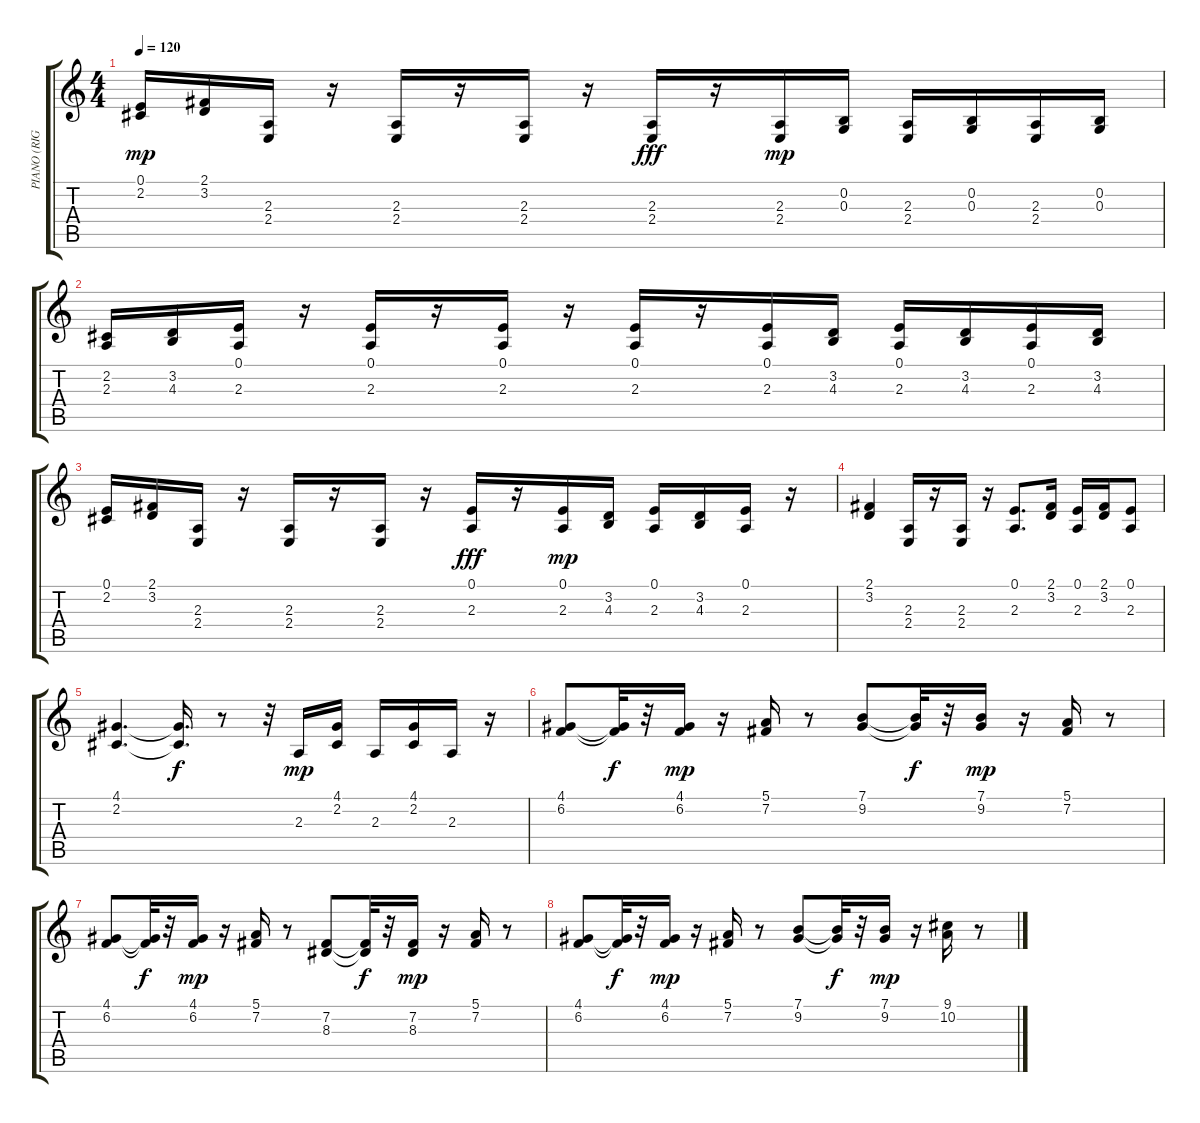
\track ("PIANO (RIGHT)    " "PIANO (RIG") {instrument acousticgrandpiano}
\staff {score tabs}
\tuning (E4 B3 G3 D3 A2 E2) {hide}
\ts (4 4)
\tempo 120
\clef g2
\ks c
(0.1 2.2).16{dy mp} (2.1 3.2).16 (2.3 2.4).16 r.16 (2.3 2.4).16 r.16 (2.3 2.4).16 r.16 (2.3 2.4).16{dy fff} r.16 (2.3 2.4).16{dy mp} (0.2 0.3).16 (2.3 2.4).16 (0.2 0.3).16 (2.3 2.4).16 (0.2 0.3).16 |
(2.2 2.3).16 (3.2 4.3).16 (0.1 2.3).16 r.16 (0.1 2.3).16 r.16 (0.1 2.3).16 r.16 (0.1 2.3).16 r.16 (0.1 2.3).16 (3.2 4.3).16 (0.1 2.3).16 (3.2 4.3).16 (0.1 2.3).16 (3.2 4.3).16 |
(0.1 2.2).16 (2.1 3.2).16 (2.3 2.4).16 r.16 (2.3 2.4).16 r.16 (2.3 2.4).16 r.16 (0.1 2.3).16{dy fff} r.16 (0.1 2.3).16{dy mp} (3.2 4.3).16 (0.1 2.3).16 (3.2 4.3).16 (0.1 2.3).16 r.16 |
(2.1 3.2).4 (2.3 2.4).16 r.16 (2.3 2.4).16 r.16 (0.1 2.3).8{d} (2.1 3.2).16 (0.1 2.3).16 (2.1 3.2).16 (0.1 2.3).8 |
(4.1 2.2).4{d} (4.1{t} 2.2{t}).16{d dy f} r.8 r.32 2.3.16{dy mp} (4.1 2.2).16 2.3.16 (4.1 2.2).16 2.3.16 r.16 |
(4.1 6.2).8 (4.1{t} 6.2{t}).32{dy f} r.32 (4.1 6.2).16{dy mp} r.16 (5.1 7.2).16 r.8 (7.1 9.2).8 (7.1{t} 9.2{t}).32{dy f} r.32 (7.1 9.2).16{dy mp} r.16 (5.1 7.2).16 r.8 |
(4.1 6.2).8 (4.1{t} 6.2{t}).32{dy f} r.32 (4.1 6.2).16{dy mp} r.16 (5.1 7.2).16 r.8 (7.2 8.3).8 (7.2{t} 8.3{t}).32{dy f} r.32 (7.2 8.3).16{dy mp} r.16 (5.1 7.2).16 r.8 |
(4.1 6.2).8 (4.1{t} 6.2{t}).32{dy f} r.32 (4.1 6.2).16{dy mp} r.16 (5.1 7.2).16 r.8 (7.1 9.2).8 (7.1{t} 9.2{t}).32{dy f} r.32 (7.1 9.2).16{dy mp} r.16 (9.1 10.2).16 r.8
